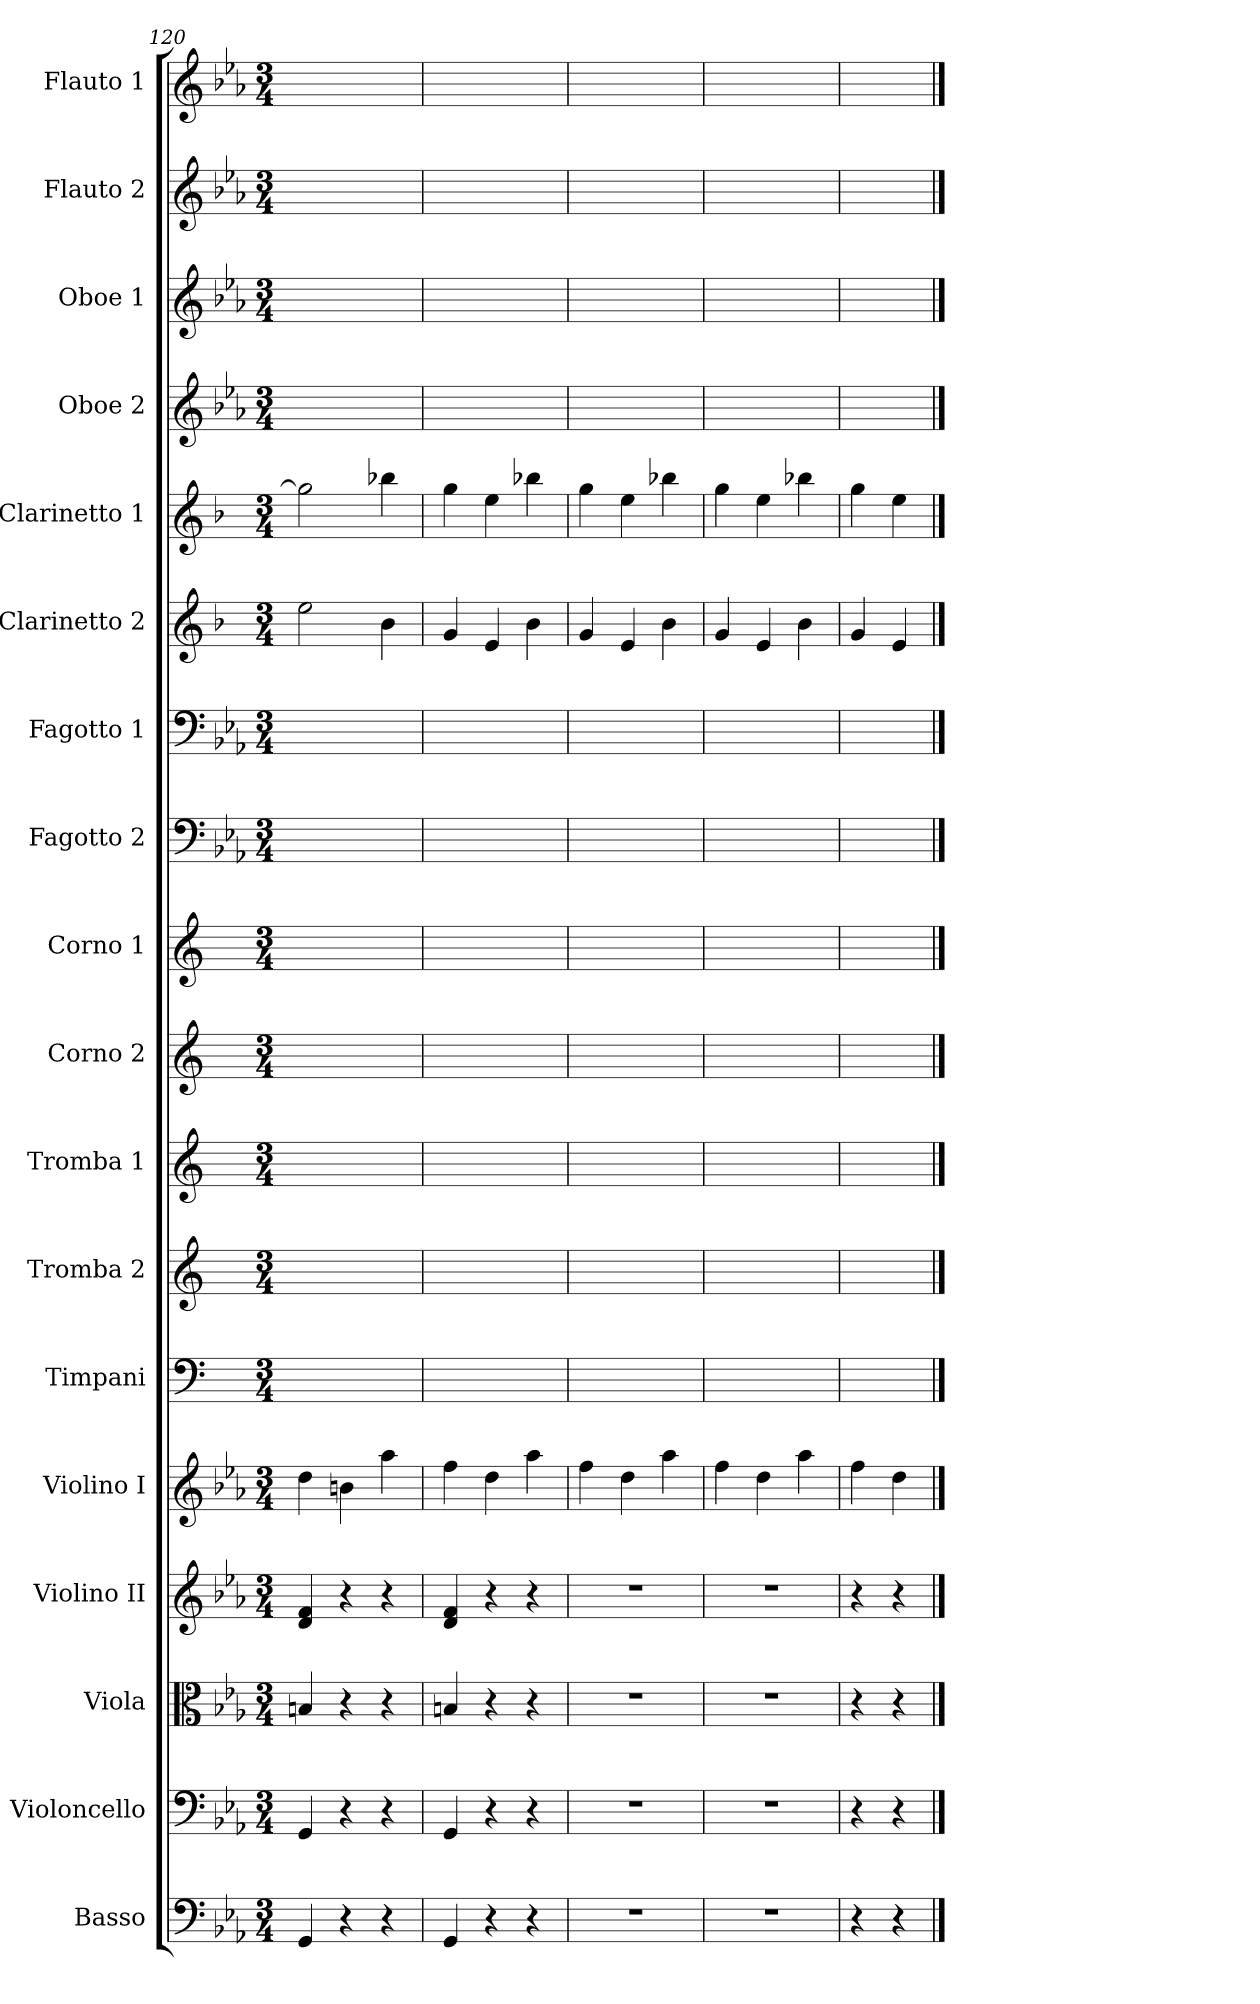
**kern	**kern	**kern	**kern	**kern	**kern	**kern	**kern	**kern	**kern	**kern	**kern	**kern	**kern	**kern	**kern	**kern	**kern
*part18	*part17	*part16	*part15	*part14	*part13	*part12	*part11	*part10	*part9	*part8	*part7	*part6	*part5	*part4	*part3	*part2	*part1
*staff18	*staff17	*staff16	*staff15	*staff14	*staff13	*staff12	*staff11	*staff10	*staff9	*staff8	*staff7	*staff6	*staff5	*staff4	*staff3	*staff2	*staff1
*I"Basso	*I"Violoncello	*I"Viola	*I"Violino II	*I"Violino I	*I"Timpani	*I"Tromba 2	*I"Tromba 1	*I"Corno 2	*I"Corno 1	*I"Fagotto 2	*I"Fagotto 1	*I"Clarinetto 2	*I"Clarinetto 1	*I"Oboe 2	*I"Oboe 1	*I"Flauto 2	*I"Flauto 1
*	*I'Vc	*I'Vla	*I'Vln	*I'Vln	*	*	*	*	*	*	*	*I'Cl	*I'Cl	*I'Ob	*I'Ob	*I'Fl	*I'Fl
*clefF4	*clefF4	*clefC3	*clefG2	*clefG2	*clefF4	*clefG2	*clefG2	*clefG2	*clefG2	*clefF4	*clefF4	*clefG2	*clefG2	*clefG2	*clefG2	*clefG2	*clefG2
*ITrd7c12	*	*	*	*	*	*ITrd-2c-3	*ITrd-2c-3	*ITrd5c9	*ITrd5c9	*	*	*ITrd1c2	*ITrd1c2	*	*	*	*
*k[b-e-a-]	*k[b-e-a-]	*k[b-e-a-]	*k[b-e-a-]	*k[b-e-a-]	*	*	*	*	*	*k[b-e-a-]	*k[b-e-a-]	*k[b-e-a-]	*k[b-e-a-]	*k[b-e-a-]	*k[b-e-a-]	*k[b-e-a-]	*k[b-e-a-]
*M3/4	*M3/4	*M3/4	*M3/4	*M3/4	*M3/4	*M3/4	*M3/4	*M3/4	*M3/4	*M3/4	*M3/4	*M3/4	*M3/4	*M3/4	*M3/4	*M3/4	*M3/4
=120	=120	=120	=120	=120	=120	=120	=120	=120	=120	=120	=120	=120	=120	=120	=120	=120	=120
4GGG	4GG	4Bn	4d 4f	4dd	2.ryy	2.ryy	2.ryy	2.ryy	2.ryy	2.ryy	2.ryy	2dd	2ff]	2.ryy	2.ryy	2.ryy	2.ryy
4r	4r	4r	4r	4bn	.	.	.	.	.	.	.	.	.	.	.	.	.
4r	4r	4r	4r	4aa-	.	.	.	.	.	.	.	4a-	4aa-X	.	.	.	.
=121	=121	=121	=121	=121	=121	=121	=121	=121	=121	=121	=121	=121	=121	=121	=121	=121	=121
4GGG	4GG	4Bn	4d 4f	4ff	2.ryy	2.ryy	2.ryy	2.ryy	2.ryy	2.ryy	2.ryy	4f	4ff	2.ryy	2.ryy	2.ryy	2.ryy
4r	4r	4r	4r	4dd	.	.	.	.	.	.	.	4d	4dd	.	.	.	.
4r	4r	4r	4r	4aa-	.	.	.	.	.	.	.	4a-	4aa-X	.	.	.	.
=122	=122	=122	=122	=122	=122	=122	=122	=122	=122	=122	=122	=122	=122	=122	=122	=122	=122
2.r	2.r	2.r	2.r	4ff	2.ryy	2.ryy	2.ryy	2.ryy	2.ryy	2.ryy	2.ryy	4f	4ff	2.ryy	2.ryy	2.ryy	2.ryy
.	.	.	.	4dd	.	.	.	.	.	.	.	4d	4dd	.	.	.	.
.	.	.	.	4aa-	.	.	.	.	.	.	.	4a-	4aa-X	.	.	.	.
=123	=123	=123	=123	=123	=123	=123	=123	=123	=123	=123	=123	=123	=123	=123	=123	=123	=123
2.r	2.r	2.r	2.r	4ff	2.ryy	2.ryy	2.ryy	2.ryy	2.ryy	2.ryy	2.ryy	4f	4ff	2.ryy	2.ryy	2.ryy	2.ryy
.	.	.	.	4dd	.	.	.	.	.	.	.	4d	4dd	.	.	.	.
.	.	.	.	4aa-	.	.	.	.	.	.	.	4a-	4aa-X	.	.	.	.
=124	=124	=124	=124	=124	=124	=124	=124	=124	=124	=124	=124	=124	=124	=124	=124	=124	=124
4r	4r	4r	4r	4ff	2ryy	2ryy	2ryy	2ryy	2ryy	2ryy	2ryy	4f	4ff	2ryy	2ryy	2ryy	2ryy
4r	4r	4r	4r	4dd	.	.	.	.	.	.	.	4d	4dd	.	.	.	.
==	==	==	==	==	==	==	==	==	==	==	==	==	==	==	==	==	==
*-	*-	*-	*-	*-	*-	*-	*-	*-	*-	*-	*-	*-	*-	*-	*-	*-	*-
